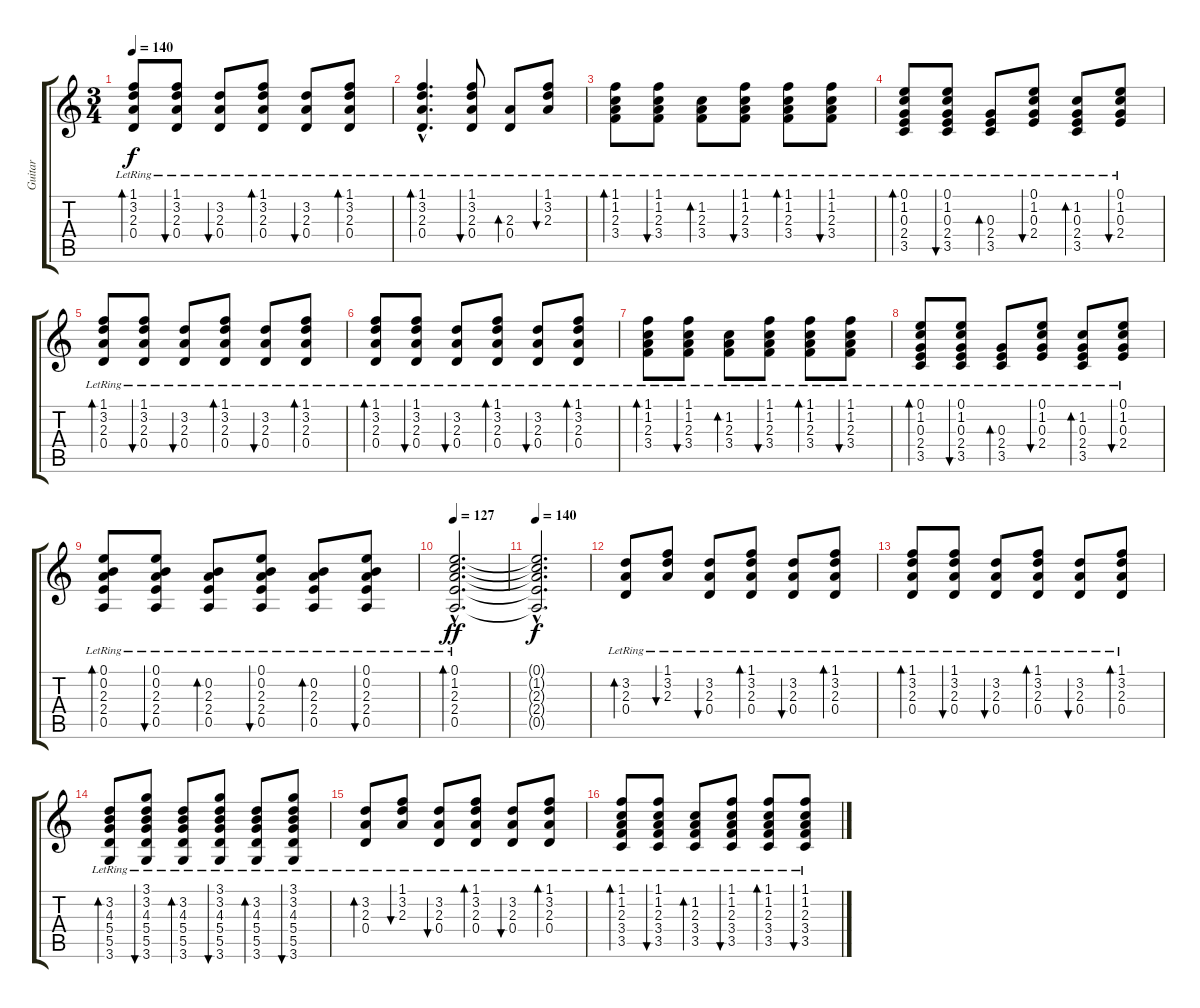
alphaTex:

\track ("Guitar" "Guitar") {instrument acousticguitarsteel}
\staff {score tabs}
\tuning (E4 B3 G3 D3 A2 E2) {hide}
\ts (3 4)
\tempo 140
\clef g2
\ks c
(1.1{lr} 3.2{lr} 2.3{lr} 0.4{lr}).8{bd 120 dy f} (1.1{lr} 3.2{lr} 2.3{lr} 0.4{lr}).8{bu 120} (3.2{lr} 2.3{lr} 0.4{lr}).8{bu 120} (1.1{lr} 3.2{lr} 2.3{lr} 0.4{lr}).8{bd 120} (3.2{lr} 2.3{lr} 0.4{lr}).8{bu 120} (1.1{lr} 3.2{lr} 2.3{lr} 0.4{lr}).8{bd 240} |
(1.1{hac lr} 3.2{hac lr} 2.3{hac lr} 0.4{hac lr}).4{d bd 60} (1.1{lr} 3.2{lr} 2.3{lr} 0.4{lr}).8{bu 60} (2.3{lr} 0.4{lr}).8{bd 60} (1.1{lr} 3.2{lr} 2.3{lr}).8{bu 60} |
(1.1{lr} 1.2{lr} 2.3{lr} 3.4{lr}).8{bd 60} (1.1{lr} 1.2{lr} 2.3{lr} 3.4{lr}).8{bu 60} (1.2{lr} 2.3{lr} 3.4{lr}).8{bd 60} (1.1{lr} 1.2{lr} 2.3{lr} 3.4{lr}).8{bu 60} (1.1{lr} 1.2{lr} 2.3{lr} 3.4{lr}).8{bd 60} (1.1{lr} 1.2{lr} 2.3{lr} 3.4{lr}).8{bu 60} |
(0.1{lr} 1.2{lr} 0.3{lr} 2.4{lr} 3.5{lr}).8{bd 60} (0.1{lr} 1.2{lr} 0.3{lr} 2.4{lr} 3.5{lr}).8{bu 60} (0.3{lr} 2.4{lr} 3.5{lr}).8{bd 60} (0.1{lr} 1.2{lr} 0.3{lr} 2.4{lr}).8{bu 60} (1.2{lr} 0.3{lr} 2.4{lr} 3.5{lr}).8{bd 60} (0.1{lr} 1.2{lr} 0.3{lr} 2.4{lr}).8{bu 60} |
(1.1{lr} 3.2{lr} 2.3{lr} 0.4{lr}).8{bd 120} (1.1{lr} 3.2{lr} 2.3{lr} 0.4{lr}).8{bu 120} (3.2{lr} 2.3{lr} 0.4{lr}).8{bu 120} (1.1{lr} 3.2{lr} 2.3{lr} 0.4{lr}).8{bd 120} (3.2{lr} 2.3{lr} 0.4{lr}).8{bu 120} (1.1{lr} 3.2{lr} 2.3{lr} 0.4{lr}).8{bd 240} |
(1.1{lr} 3.2{lr} 2.3{lr} 0.4{lr}).8{bd 120} (1.1{lr} 3.2{lr} 2.3{lr} 0.4{lr}).8{bu 120} (3.2{lr} 2.3{lr} 0.4{lr}).8{bu 120} (1.1{lr} 3.2{lr} 2.3{lr} 0.4{lr}).8{bd 120} (3.2{lr} 2.3{lr} 0.4{lr}).8{bu 120} (1.1{lr} 3.2{lr} 2.3{lr} 0.4{lr}).8{bd 240} |
(1.1{lr} 1.2{lr} 2.3{lr} 3.4{lr}).8{bd 60} (1.1{lr} 1.2{lr} 2.3{lr} 3.4{lr}).8{bu 60} (1.2{lr} 2.3{lr} 3.4{lr}).8{bd 60} (1.1{lr} 1.2{lr} 2.3{lr} 3.4{lr}).8{bu 60} (1.1{lr} 1.2{lr} 2.3{lr} 3.4{lr}).8{bd 60} (1.1{lr} 1.2{lr} 2.3{lr} 3.4{lr}).8{bu 60} |
(0.1{lr} 1.2{lr} 0.3{lr} 2.4{lr} 3.5{lr}).8{bd 60} (0.1{lr} 1.2{lr} 0.3{lr} 2.4{lr} 3.5{lr}).8{bu 60} (0.3{lr} 2.4{lr} 3.5{lr}).8{bd 60} (0.1{lr} 1.2{lr} 0.3{lr} 2.4{lr}).8{bu 60} (1.2{lr} 0.3{lr} 2.4{lr} 3.5{lr}).8{bd 60} (0.1{lr} 1.2{lr} 0.3{lr} 2.4{lr}).8{bu 60} |
(0.1{lr} 0.2{lr} 2.3{lr} 2.4{lr} 0.5{lr}).8{bd 60} (0.1{lr} 0.2{lr} 2.3{lr} 2.4{lr} 0.5{lr}).8{bu 60} (0.2{lr} 2.3{lr} 2.4{lr} 0.5{lr}).8{bd 60} (0.1{lr} 0.2{lr} 2.3{lr} 2.4{lr} 0.5{lr}).8{bu 60} (0.2{lr} 2.3{lr} 2.4{lr} 0.5{lr}).8{bd 60} (0.1{lr} 0.2{lr} 2.3{lr} 2.4{lr} 0.5{lr}).8{bu 60} |
\tempo 127
(0.1{hac lr} 1.2{hac lr} 2.3{hac lr} 2.4{hac lr} 0.5{hac lr}).2{d bd 60 dy ff} |
\tempo 140
(0.1{hac t} 1.2{hac t} 2.3{hac t} 2.4{hac t} 0.5{hac t}).2{d dy f} |
(3.2{lr} 2.3{lr} 0.4{lr}).8{bd 120} (1.1{lr} 3.2{lr} 2.3{lr}).8{bu 120} (3.2{lr} 2.3{lr} 0.4{lr}).8{bu 120} (1.1{lr} 3.2{lr} 2.3{lr} 0.4{lr}).8{bd 120} (3.2{lr} 2.3{lr} 0.4{lr}).8{bu 120} (1.1{lr} 3.2{lr} 2.3{lr} 0.4{lr}).8{bd 240} |
(1.1{lr} 3.2{lr} 2.3{lr} 0.4{lr}).8{bd 120} (1.1{lr} 3.2{lr} 2.3{lr} 0.4{lr}).8{bu 120} (3.2{lr} 2.3{lr} 0.4{lr}).8{bu 120} (1.1{lr} 3.2{lr} 2.3{lr} 0.4{lr}).8{bd 120} (3.2{lr} 2.3{lr} 0.4{lr}).8{bu 120} (1.1{lr} 3.2{lr} 2.3{lr} 0.4{lr}).8{bd 240} |
(3.2{lr} 4.3{lr} 5.4{lr} 5.5{lr} 3.6{lr}).8{bd 60} (3.1{lr} 3.2{lr} 4.3{lr} 5.4{lr} 5.5{lr} 3.6{lr}).8{bu 60} (3.2{lr} 4.3{lr} 5.4{lr} 5.5{lr} 3.6{lr}).8{bd 60} (3.1{lr} 3.2{lr} 4.3{lr} 5.4{lr} 5.5{lr} 3.6{lr}).8{bu 60} (3.2{lr} 4.3{lr} 5.4{lr} 5.5{lr} 3.6{lr}).8{bd 60} (3.1{lr} 3.2{lr} 4.3{lr} 5.4{lr} 5.5{lr} 3.6{lr}).8{bu 60} |
(3.2{lr} 2.3{lr} 0.4{lr}).8{bd 120} (1.1{lr} 3.2{lr} 2.3{lr}).8{bu 120} (3.2{lr} 2.3{lr} 0.4{lr}).8{bu 120} (1.1{lr} 3.2{lr} 2.3{lr} 0.4{lr}).8{bd 120} (3.2{lr} 2.3{lr} 0.4{lr}).8{bu 120} (1.1{lr} 3.2{lr} 2.3{lr} 0.4{lr}).8{bd 240} |
(1.1{lr} 1.2{lr} 2.3{lr} 3.4{lr} 3.5{lr}).8{bd 60} (1.1{lr} 1.2{lr} 2.3{lr} 3.4{lr} 3.5{lr}).8{bu 60} (1.2{lr} 2.3{lr} 3.4{lr} 3.5{lr}).8{bd 60} (1.1{lr} 1.2{lr} 2.3{lr} 3.4{lr} 3.5{lr}).8{bu 60} (1.1{lr} 1.2{lr} 2.3{lr} 3.4{lr} 3.5{lr}).8{bd 60} (1.1{lr} 1.2{lr} 2.3{lr} 3.4{lr} 3.5{lr}).8{bu 60}
